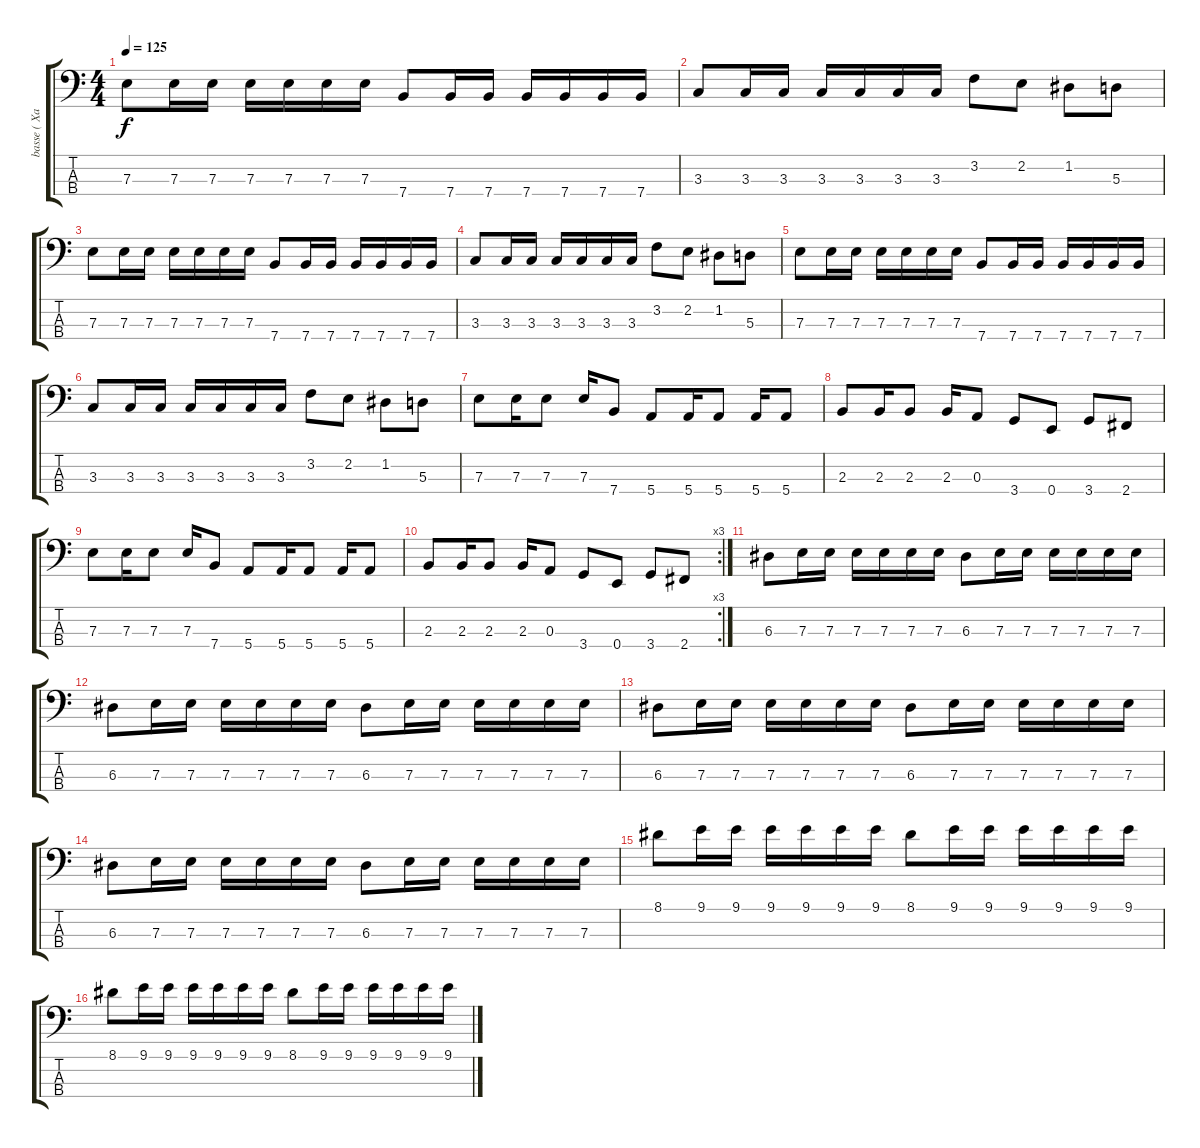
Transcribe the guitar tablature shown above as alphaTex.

\track ("basse ( Xavier ) " "basse ( Xa") {instrument electricbasspick}
\staff {score tabs}
\tuning (G2 D2 A1 E1) {hide}
\ts (4 4)
\tempo 125
\clef f4
\ks c
7.3.8{dy f} 7.3.16 7.3.16 7.3.16 7.3.16 7.3.16 7.3.16 7.4.8 7.4.16 7.4.16 7.4.16 7.4.16 7.4.16 7.4.16 |
3.3.8 3.3.16 3.3.16 3.3.16 3.3.16 3.3.16 3.3.16 3.2.8 2.2.8 1.2.8 5.3.8 |
7.3.8 7.3.16 7.3.16 7.3.16 7.3.16 7.3.16 7.3.16 7.4.8 7.4.16 7.4.16 7.4.16 7.4.16 7.4.16 7.4.16 |
3.3.8 3.3.16 3.3.16 3.3.16 3.3.16 3.3.16 3.3.16 3.2.8 2.2.8 1.2.8 5.3.8 |
7.3.8 7.3.16 7.3.16 7.3.16 7.3.16 7.3.16 7.3.16 7.4.8 7.4.16 7.4.16 7.4.16 7.4.16 7.4.16 7.4.16 |
3.3.8 3.3.16 3.3.16 3.3.16 3.3.16 3.3.16 3.3.16 3.2.8 2.2.8 1.2.8 5.3.8 |
7.3.8 7.3.16 7.3.8 7.3.16 7.4.8 5.4.8 5.4.16 5.4.8 5.4.16 5.4.8 |
2.3.8 2.3.16 2.3.8 2.3.16 0.3.8 3.4.8 0.4.8 3.4.8 2.4.8 |
7.3.8 7.3.16 7.3.8 7.3.16 7.4.8 5.4.8 5.4.16 5.4.8 5.4.16 5.4.8 |
\rc 3
2.3.8 2.3.16 2.3.8 2.3.16 0.3.8 3.4.8 0.4.8 3.4.8 2.4.8 |
6.3.8 7.3.16 7.3.16 7.3.16 7.3.16 7.3.16 7.3.16 6.3.8 7.3.16 7.3.16 7.3.16 7.3.16 7.3.16 7.3.16 |
6.3.8 7.3.16 7.3.16 7.3.16 7.3.16 7.3.16 7.3.16 6.3.8 7.3.16 7.3.16 7.3.16 7.3.16 7.3.16 7.3.16 |
6.3.8 7.3.16 7.3.16 7.3.16 7.3.16 7.3.16 7.3.16 6.3.8 7.3.16 7.3.16 7.3.16 7.3.16 7.3.16 7.3.16 |
6.3.8 7.3.16 7.3.16 7.3.16 7.3.16 7.3.16 7.3.16 6.3.8 7.3.16 7.3.16 7.3.16 7.3.16 7.3.16 7.3.16 |
8.1.8 9.1.16 9.1.16 9.1.16 9.1.16 9.1.16 9.1.16 8.1.8 9.1.16 9.1.16 9.1.16 9.1.16 9.1.16 9.1.16 |
8.1.8 9.1.16 9.1.16 9.1.16 9.1.16 9.1.16 9.1.16 8.1.8 9.1.16 9.1.16 9.1.16 9.1.16 9.1.16 9.1.16
